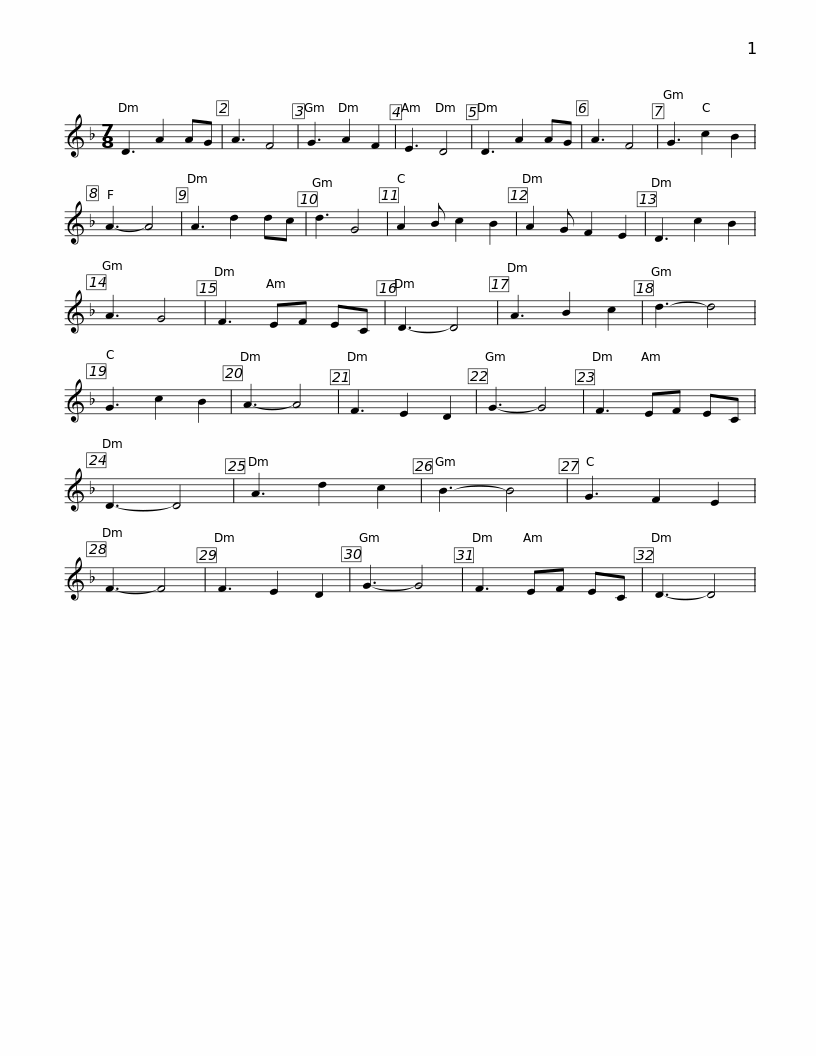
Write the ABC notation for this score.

X:1
L:1/8
M:7/8
I:linebreak $
K:Dmin
V:1 treble
V:1
 D3 A2 AG | A3 F4 | G3 A2 F2 | E3 D4 | D3 A2 AG | %5
 A3 F4 | G3 c2 B2 | A3- A4 | A3 d2 dc | d3 G4 |$ %10
 A2 B c2 B2 | A2 G F2 E2 | D3 c2 B2 | A3 G4 | F3 EF EC | %15
 D3- D4 | A3 B2 c2 | d3- d4 | G3 c2 B2 | A3- A4 | %20
 F3 E2 D2 |$ G3- G4 | F3 EF EC | D3- D4 | A3 d2 c2 | %25
 B3- B4 | G3 F2 E2 | F3- F4 | F3 E2 D2 | G3- G4 | %30
 F3 EF EC | D3- D4 | %32
